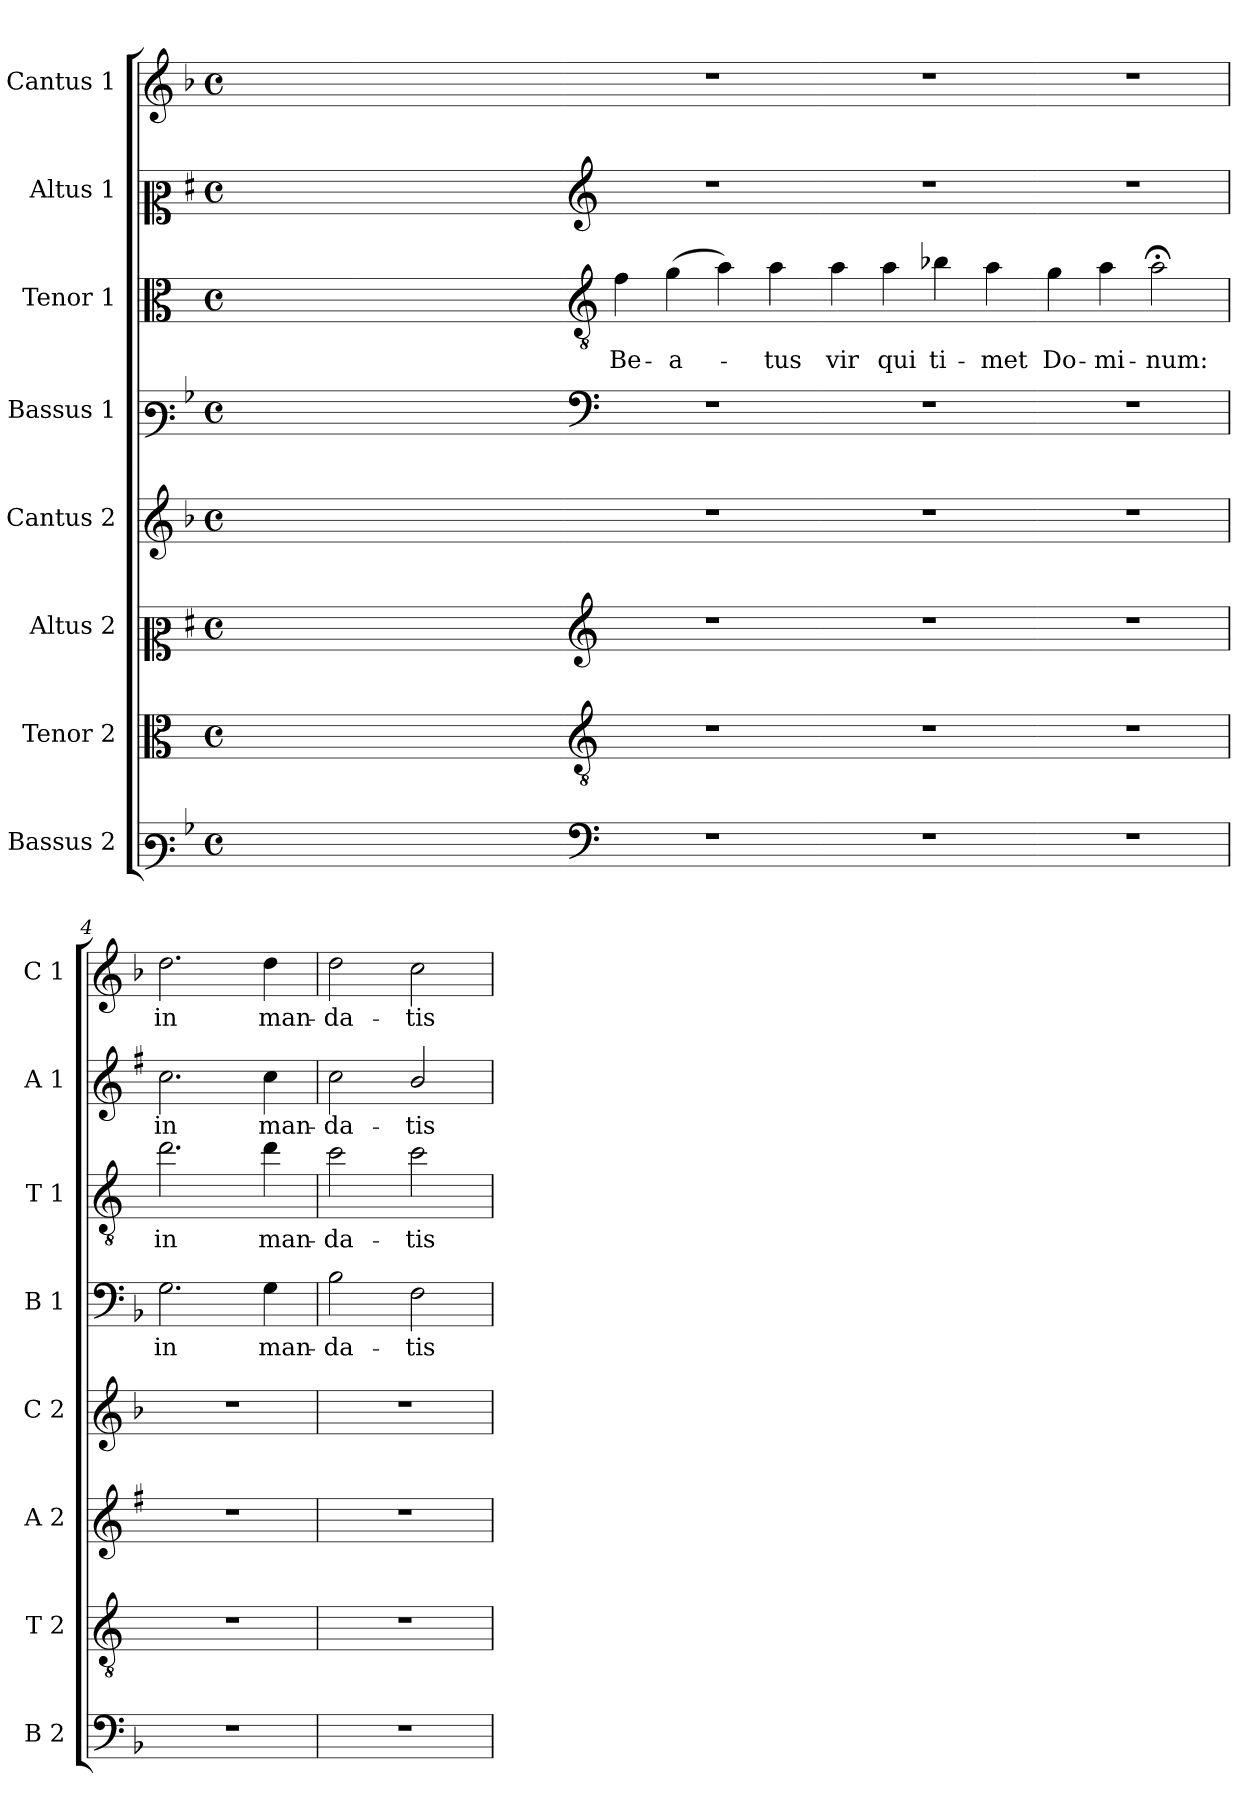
**kern	**kern	**kern	**kern	**kern	**text	**kern	**text	**kern	**text	**kern	**text
*part8	*part7	*part6	*part5	*part4	*part4	*part3	*part3	*part2	*part2	*part1	*part1
*staff8	*staff7	*staff6	*staff5	*staff4	*staff4	*staff3	*staff3	*staff2	*staff2	*staff1	*staff1
*I"Bassus 2	*I"Tenor 2	*I"Altus 2	*I"Cantus 2	*I"Bassus 1	*	*I"Tenor 1	*	*I"Altus 1	*	*I"Cantus 1	*
*I'B 2	*I'T 2	*I'A 2	*I'C 2	*I'B 1	*	*I'T 1	*	*I'A 1	*	*I'C 1	*
*clefF3	*clefC3	*clefC2	*clefG2	*clefF3	*	*clefC3	*	*clefC2	*	*clefG2	*
*	*ITrd4c7	*ITrd1c2	*	*	*	*ITrd4c7	*	*ITrd1c2	*	*	*
*k[b-]	*k[b-]	*k[b-]	*k[b-]	*k[b-]	*	*k[b-]	*	*k[b-]	*	*k[b-]	*
*F:	*F:	*F:	*F:	*F:	*	*F:	*	*F:	*	*F:	*
*M4/4	*M4/4	*M4/4	*M4/4	*M4/4	*	*M4/4	*	*M4/4	*	*M4/4	*
*met(c)	*met(c)	*met(c)	*met(c)	*met(c)	*	*met(c)	*	*met(c)	*	*met(c)	*
=	=	=	=	=	=	=	=	=	=	=	=
1ryy	1ryy	1ryy	1ryy	1ryy	.	1ryy	.	1ryy	.	1ryy	.
=1X-	=1X-	=1X-	=1X-	=1X-	=1X-	=1X-	=1X-	=1X-	=1X-	=1X-	=1X-
4ryy	4ryy	4ryy	4ryy	4ryy	.	4ryy	.	4ryy	.	4ryy	.
4ryy	4ryy	4ryy	4ryy	4ryy	.	4ryy	.	4ryy	.	4ryy	.
4ryy	4ryy	4ryy	4ryy	4ryy	.	4ryy	.	4ryy	.	4ryy	.
4ryy	4ryy	4ryy	4ryy	4ryy	.	4ryy	.	4ryy	.	4ryy	.
=1-	=1-	=1-	=1-	=1-	=1-	=1-	=1-	=1-	=1-	=1-	=1-
*clefF4	*clefGv2	*clefG2	*	*clefF4	*	*clefGv2	*	*clefG2	*	*	*
!	!	!	!	!	!	!	!LO:LY:b	!	!	!	!
1r	1r	1r	1r	1r	.	4B-\	Be-	1r	.	1r	.
!	!	!	!	!	!	!	!LO:LY:b	!	!	!	!
.	.	.	.	.	.	(>4c\	-a-	.	.	.	.
.	.	.	.	.	.	4d\)	.	.	.	.	.
!	!	!	!	!	!	!	!LO:LY:b	!	!	!	!
.	.	.	.	.	.	4d\	-tus	.	.	.	.
=2-	=2-	=2-	=2-	=2-	=2-	=2-	=2-	=2-	=2-	=2-	=2-
!	!	!	!	!	!	!	!LO:LY:b	!	!	!	!
1r	1r	1r	1r	1r	.	4d\	vir	1r	.	1r	.
!	!	!	!	!	!	!	!LO:LY:b	!	!	!	!
.	.	.	.	.	.	4d\	qui	.	.	.	.
!	!	!	!	!	!	!	!LO:LY:b	!	!	!	!
.	.	.	.	.	.	4e-X\	ti-	.	.	.	.
!	!	!	!	!	!	!	!LO:LY:b	!	!	!	!
.	.	.	.	.	.	4d\	-met	.	.	.	.
=3-	=3-	=3-	=3-	=3-	=3-	=3-	=3-	=3-	=3-	=3-	=3-
!	!	!	!	!	!	!	!LO:LY:b	!	!	!	!
1r	1r	1r	1r	1r	.	4c\	Do-	1r	.	1r	.
!	!	!	!	!	!	!	!LO:LY:b	!	!	!	!
.	.	.	.	.	.	4d\	-mi-	.	.	.	.
!	!	!	!	!	!	!	!LO:LY:b	!	!	!	!
.	.	.	.	.	.	2d;<\	-num:	.	.	.	.
=4	=4	=4	=4	=4	=4	=4	=4	=4	=4	=4	=4
!	!	!	!	!	!LO:LY:b	!	!LO:LY:b	!	!LO:LY:b	!	!LO:LY:b
1r	1r	1r	1r	2.G\	in	2.g\	in	2.b-\	in	2.dd\	in
!	!	!	!	!	!LO:LY:b	!	!LO:LY:b	!	!LO:LY:b	!	!LO:LY:b
.	.	.	.	4G\	man-	4g\	man-	4b-\	man-	4dd\	man-
=5	=5	=5	=5	=5	=5	=5	=5	=5	=5	=5	=5
!	!	!	!	!	!LO:LY:b	!	!LO:LY:b	!	!LO:LY:b	!	!LO:LY:b
1r	1r	1r	1r	2B-\	-da-	2f\	-da-	2b-\	-da-	2dd\	-da-
!	!	!	!	!	!LO:LY:b	!	!LO:LY:b	!	!LO:LY:b	!	!LO:LY:b
.	.	.	.	2F\	-tis	2f\	-tis	2a/	-tis	2cc\	-tis
=	=	=	=	=	=	=	=	=	=	=	=
*-	*-	*-	*-	*-	*-	*-	*-	*-	*-	*-	*-
